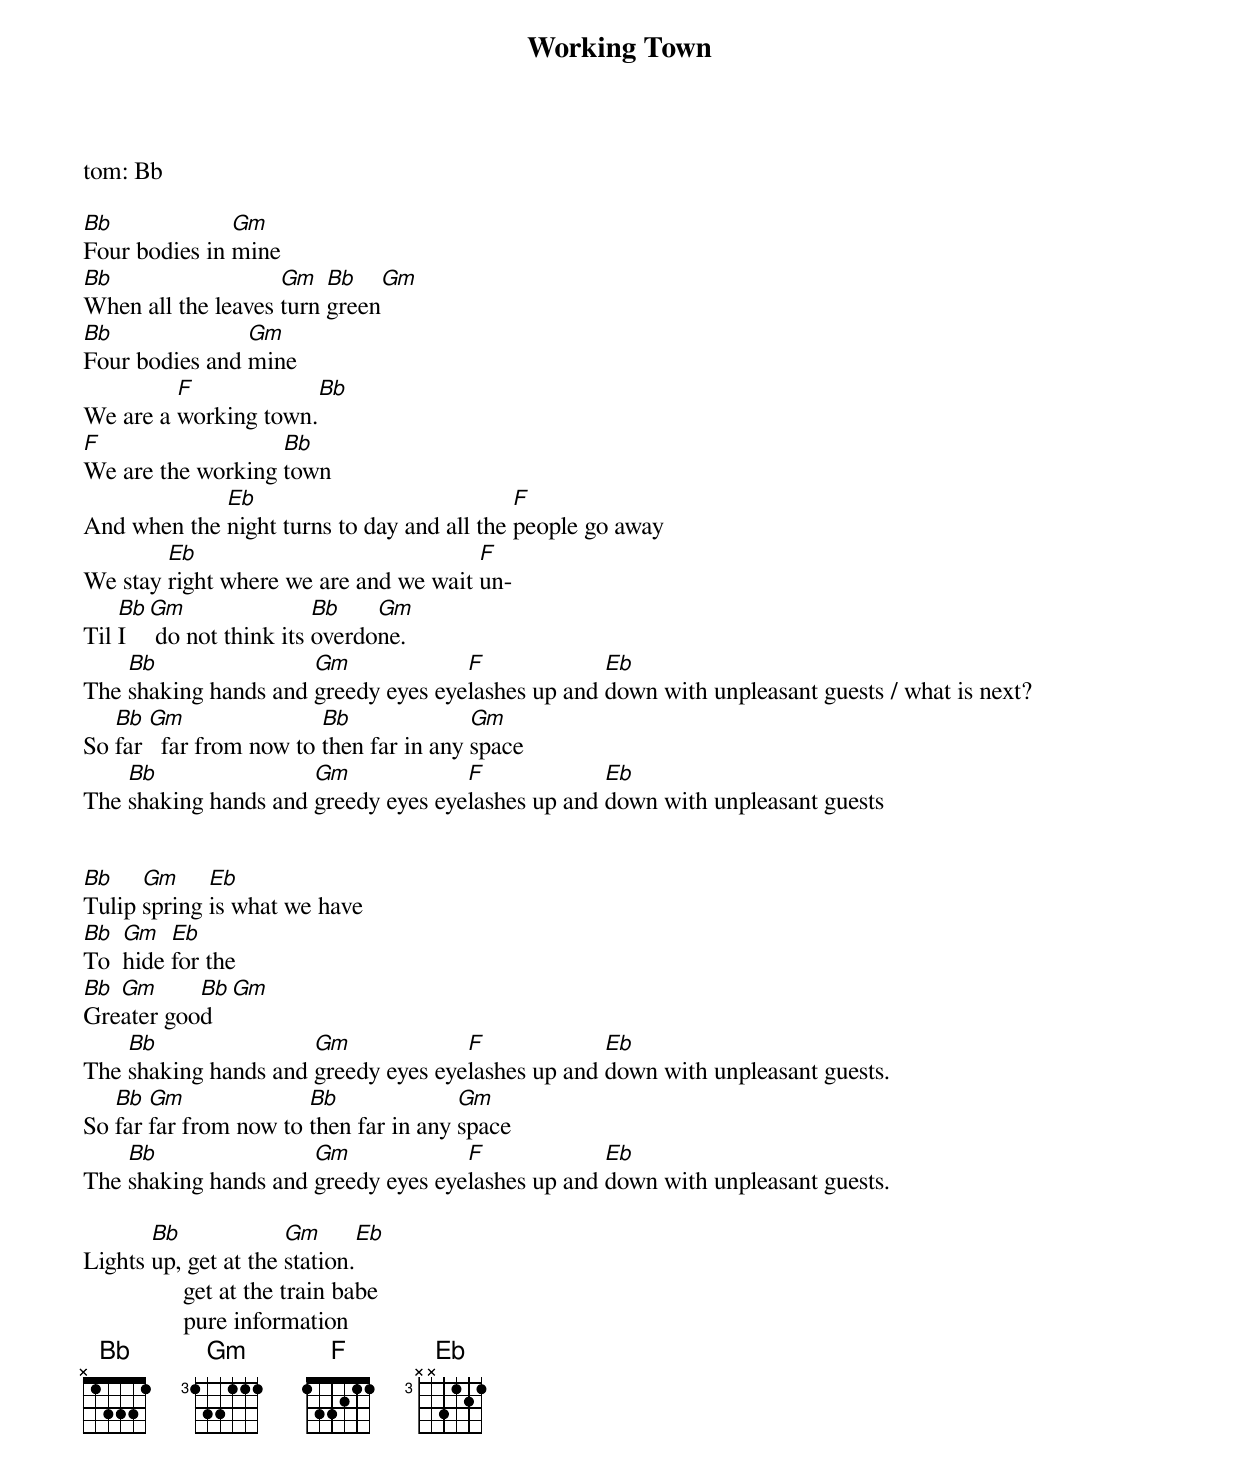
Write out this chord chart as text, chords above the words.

Working Town
tom: Bb

Bb             Gm
Four bodies in mine
Bb                  Gm   Bb    Gm
When all the leaves turn green
Bb              Gm
Four bodies and mine
         F             Bb
We are a working town.
F                  Bb
We are the working town
             Eb                             F
And when the night turns to day and all the people go away
        Eb                             F
We stay right where we are and we wait un-
    Bb  Gm                Bb    Gm
Til I    do not think its overdone.
    Bb                Gm             F             Eb
The shaking hands and greedy eyes eyelashes up and down with unpleasant guests / what is next?
   Bb  Gm                Bb              Gm
So far   far from now to then far in any space
    Bb                Gm             F             Eb
The shaking hands and greedy eyes eyelashes up and down with unpleasant guests


Bb    Gm     Eb
Tulip spring is what we have
Bb  Gm   Eb
To  hide for the
Bb Gm      Bb  Gm
Greater good
    Bb                Gm             F             Eb
The shaking hands and greedy eyes eyelashes up and down with unpleasant guests.
   Bb  Gm              Bb              Gm
So far far from now to then far in any space
    Bb                Gm             F             Eb
The shaking hands and greedy eyes eyelashes up and down with unpleasant guests.

       Bb             Gm       Eb
Lights up, get at the station.
		get at the train babe
		pure information
